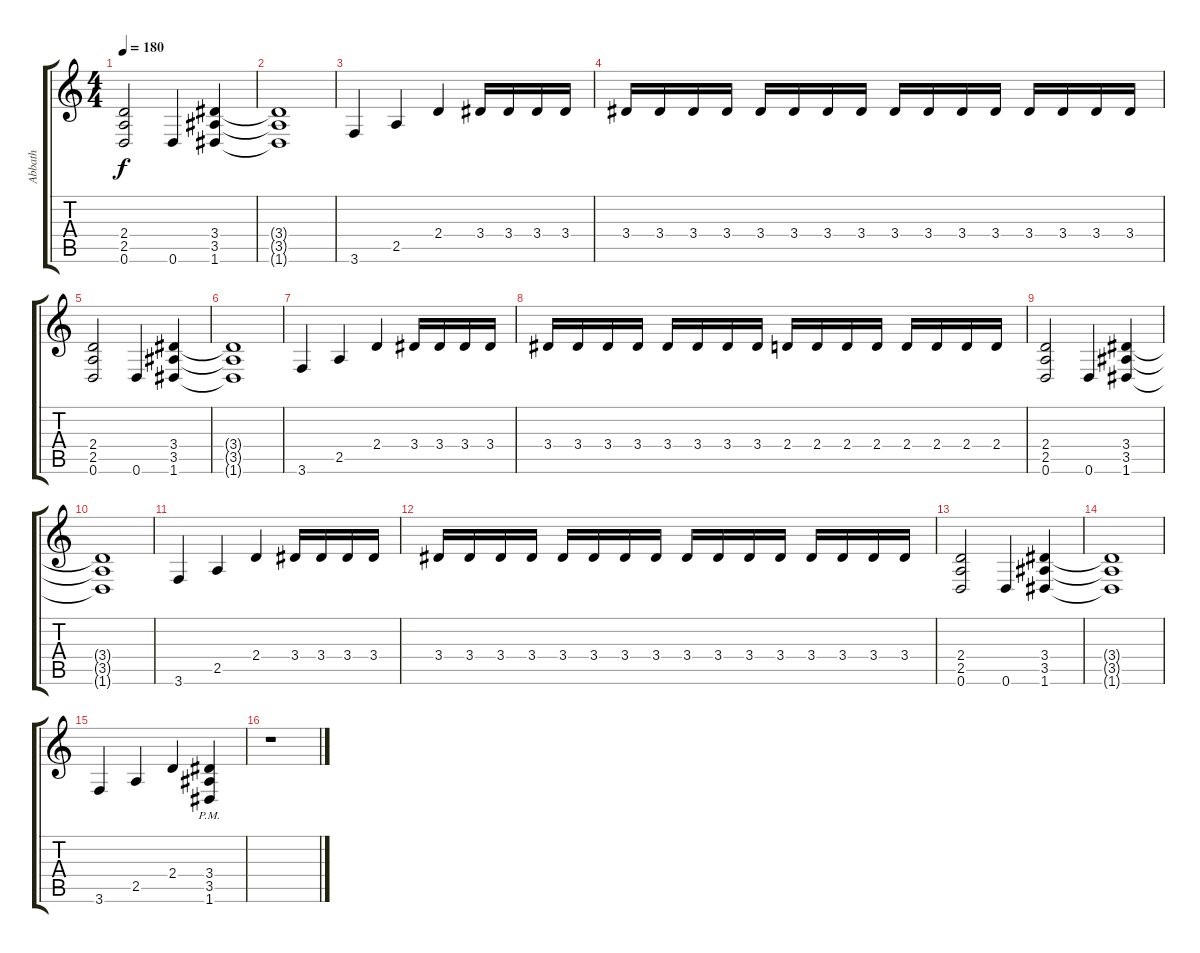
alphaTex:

\track ("Abbath" "Abbath") {instrument overdrivenguitar}
\staff {score tabs}
\tuning (D4 A3 F3 C3 G2 D2) {hide}
\ts (4 4)
\tempo 180
\clef g2
\ks c
(2.4 2.5 0.6).2{dy f} 0.6.4 (3.4 3.5 1.6).4 |
(3.4{t} 3.5{t} 1.6{t}).1 |
3.6.4 2.5.4 2.4.4 3.4.16 3.4.16 3.4.16 3.4.16 |
3.4.16 3.4.16 3.4.16 3.4.16 3.4.16 3.4.16 3.4.16 3.4.16 3.4.16 3.4.16 3.4.16 3.4.16 3.4.16 3.4.16 3.4.16 3.4.16 |
(2.4 2.5 0.6).2 0.6.4 (3.4 3.5 1.6).4 |
(3.4{t} 3.5{t} 1.6{t}).1 |
3.6.4 2.5.4 2.4.4 3.4.16 3.4.16 3.4.16 3.4.16 |
3.4.16 3.4.16 3.4.16 3.4.16 3.4.16 3.4.16 3.4.16 3.4.16 2.4.16 2.4.16 2.4.16 2.4.16 2.4.16 2.4.16 2.4.16 2.4.16 |
(2.4 2.5 0.6).2 0.6.4 (3.4 3.5 1.6).4 |
(3.4{t} 3.5{t} 1.6{t}).1 |
3.6.4 2.5.4 2.4.4 3.4.16 3.4.16 3.4.16 3.4.16 |
3.4.16 3.4.16 3.4.16 3.4.16 3.4.16 3.4.16 3.4.16 3.4.16 3.4.16 3.4.16 3.4.16 3.4.16 3.4.16 3.4.16 3.4.16 3.4.16 |
(2.4 2.5 0.6).2 0.6.4 (3.4 3.5 1.6).4 |
(3.4{t} 3.5{t} 1.6{t}).1 |
3.6.4 2.5.4 2.4.4 (3.4 3.5 1.6{pm}).4 |
r.1
